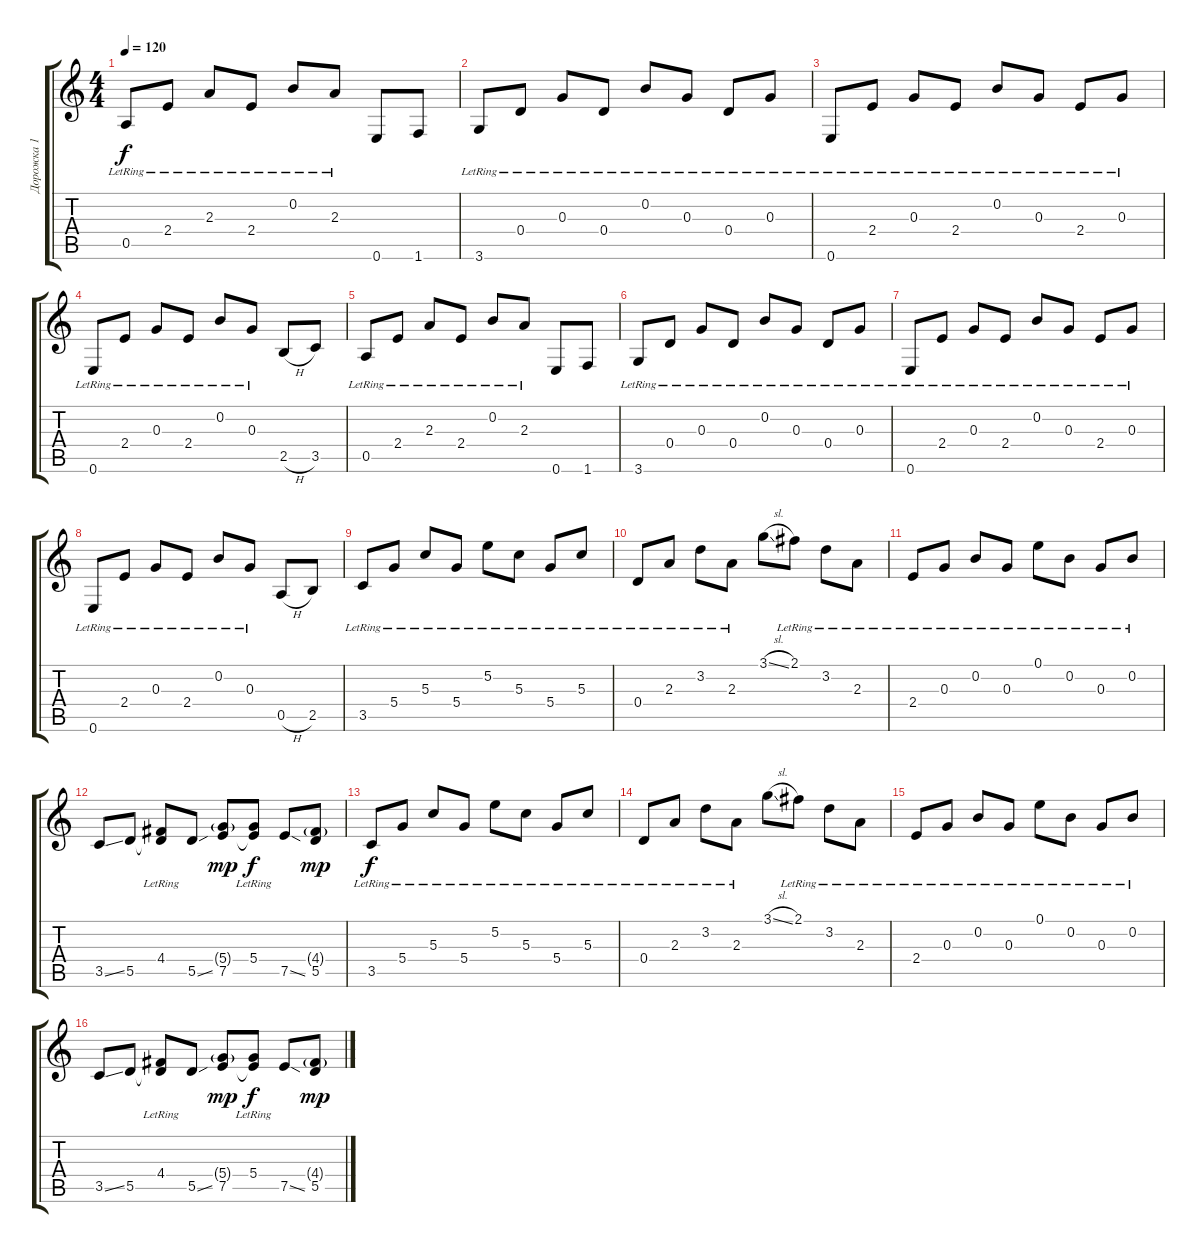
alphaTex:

\track ("Дорожка 1" "Дорожка 1") {instrument acousticguitarsteel}
\staff {score tabs}
\tuning (E4 B3 G3 D3 A2 E2) {hide}
\ts (4 4)
\tempo 120
\clef g2
\ks c
0.5{lr}.8{dy f} 2.4{lr}.8 2.3{lr}.8 2.4{lr}.8 0.2{lr}.8 2.3{lr}.8 0.6.8 1.6.8 |
3.6{lr}.8 0.4{lr}.8 0.3{lr}.8 0.4{lr}.8 0.2{lr}.8 0.3{lr}.8 0.4{lr}.8 0.3{lr}.8 |
0.6{lr}.8 2.4{lr}.8 0.3{lr}.8 2.4{lr}.8 0.2{lr}.8 0.3{lr}.8 2.4{lr}.8 0.3{lr}.8 |
0.6{lr}.8 2.4{lr}.8 0.3{lr}.8 2.4{lr}.8 0.2{lr}.8 0.3{lr}.8 2.5{h}.8 3.5.8 |
0.5{lr}.8 2.4{lr}.8 2.3{lr}.8 2.4{lr}.8 0.2{lr}.8 2.3{lr}.8 0.6.8 1.6.8 |
3.6{lr}.8 0.4{lr}.8 0.3{lr}.8 0.4{lr}.8 0.2{lr}.8 0.3{lr}.8 0.4{lr}.8 0.3{lr}.8 |
0.6{lr}.8 2.4{lr}.8 0.3{lr}.8 2.4{lr}.8 0.2{lr}.8 0.3{lr}.8 2.4{lr}.8 0.3{lr}.8 |
0.6{lr}.8 2.4{lr}.8 0.3{lr}.8 2.4{lr}.8 0.2{lr}.8 0.3{lr}.8 0.5{h}.8 2.5.8 |
3.5{lr}.8 5.4{lr}.8 5.3{lr}.8 5.4{lr}.8 5.2{lr}.8 5.3{lr}.8 5.4{lr}.8 5.3{lr}.8 |
0.4{lr}.8 2.3{lr}.8 3.2{lr}.8 2.3{lr}.8 3.1{sl}.8 2.1{lr}.8 3.2{lr}.8 2.3{lr}.8 |
2.4{lr}.8 0.3{lr}.8 0.2{lr}.8 0.3{lr}.8 0.1{lr}.8 0.2{lr}.8 0.3{lr}.8 0.2{lr}.8 |
3.5{ss}.8 5.5.8 (4.4{lr} 5.5{t}).8 5.5{ss}.8 (5.4{g} 7.5).8{dy mp} (5.4{lr} 7.5{t}).8{dy f} 7.5{ss}.8 (4.4{g} 5.5).8{dy mp} |
3.5{lr}.8{dy f} 5.4{lr}.8 5.3{lr}.8 5.4{lr}.8 5.2{lr}.8 5.3{lr}.8 5.4{lr}.8 5.3{lr}.8 |
0.4{lr}.8 2.3{lr}.8 3.2{lr}.8 2.3{lr}.8 3.1{sl}.8 2.1{lr}.8 3.2{lr}.8 2.3{lr}.8 |
2.4{lr}.8 0.3{lr}.8 0.2{lr}.8 0.3{lr}.8 0.1{lr}.8 0.2{lr}.8 0.3{lr}.8 0.2{lr}.8 |
3.5{ss}.8 5.5.8 (4.4{lr} 5.5{t}).8 5.5{ss}.8 (5.4{g} 7.5).8{dy mp} (5.4{lr} 7.5{t}).8{dy f} 7.5{ss}.8 (4.4{g} 5.5).8{dy mp}
